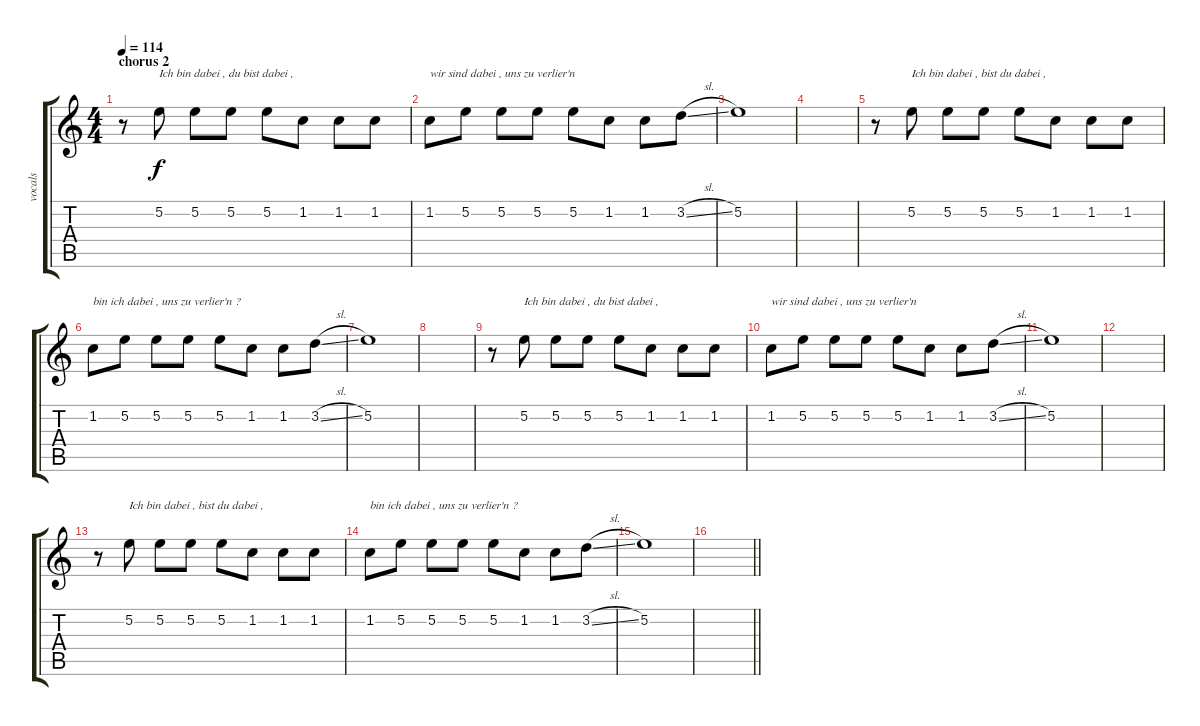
\track ("vocals" "vocals") {instrument electricguitarjazz}
\staff {score tabs}
\tuning (E4 B3 G3 D3 A2 E2) {hide}
\ts (4 4)
\section ("" "chorus 2")
\tempo 114
\clef g2
\ks c
r.8{dy f} 5.2.8{txt "Ich bin dabei , du bist dabei ,"} 5.2.8 5.2.8 5.2.8 1.2.8 1.2.8 1.2.8 |
1.2.8{txt "wir sind dabei , uns zu verlier'n"} 5.2.8 5.2.8 5.2.8 5.2.8 1.2.8 1.2.8 3.2{sl}.8 |
5.2.1 |
|
r.8 5.2.8{txt "Ich bin dabei , bist du dabei ,"} 5.2.8 5.2.8 5.2.8 1.2.8 1.2.8 1.2.8 |
1.2.8{txt "bin ich dabei , uns zu verlier'n ?"} 5.2.8 5.2.8 5.2.8 5.2.8 1.2.8 1.2.8 3.2{sl}.8 |
5.2.1 |
|
r.8 5.2.8{txt "Ich bin dabei , du bist dabei ,"} 5.2.8 5.2.8 5.2.8 1.2.8 1.2.8 1.2.8 |
1.2.8{txt "wir sind dabei , uns zu verlier'n"} 5.2.8 5.2.8 5.2.8 5.2.8 1.2.8 1.2.8 3.2{sl}.8 |
5.2.1 |
|
r.8 5.2.8{txt "Ich bin dabei , bist du dabei ,"} 5.2.8 5.2.8 5.2.8 1.2.8 1.2.8 1.2.8 |
1.2.8{txt "bin ich dabei , uns zu verlier'n ?"} 5.2.8 5.2.8 5.2.8 5.2.8 1.2.8 1.2.8 3.2{sl}.8 |
5.2.1 |
\barLineRight lightlight
